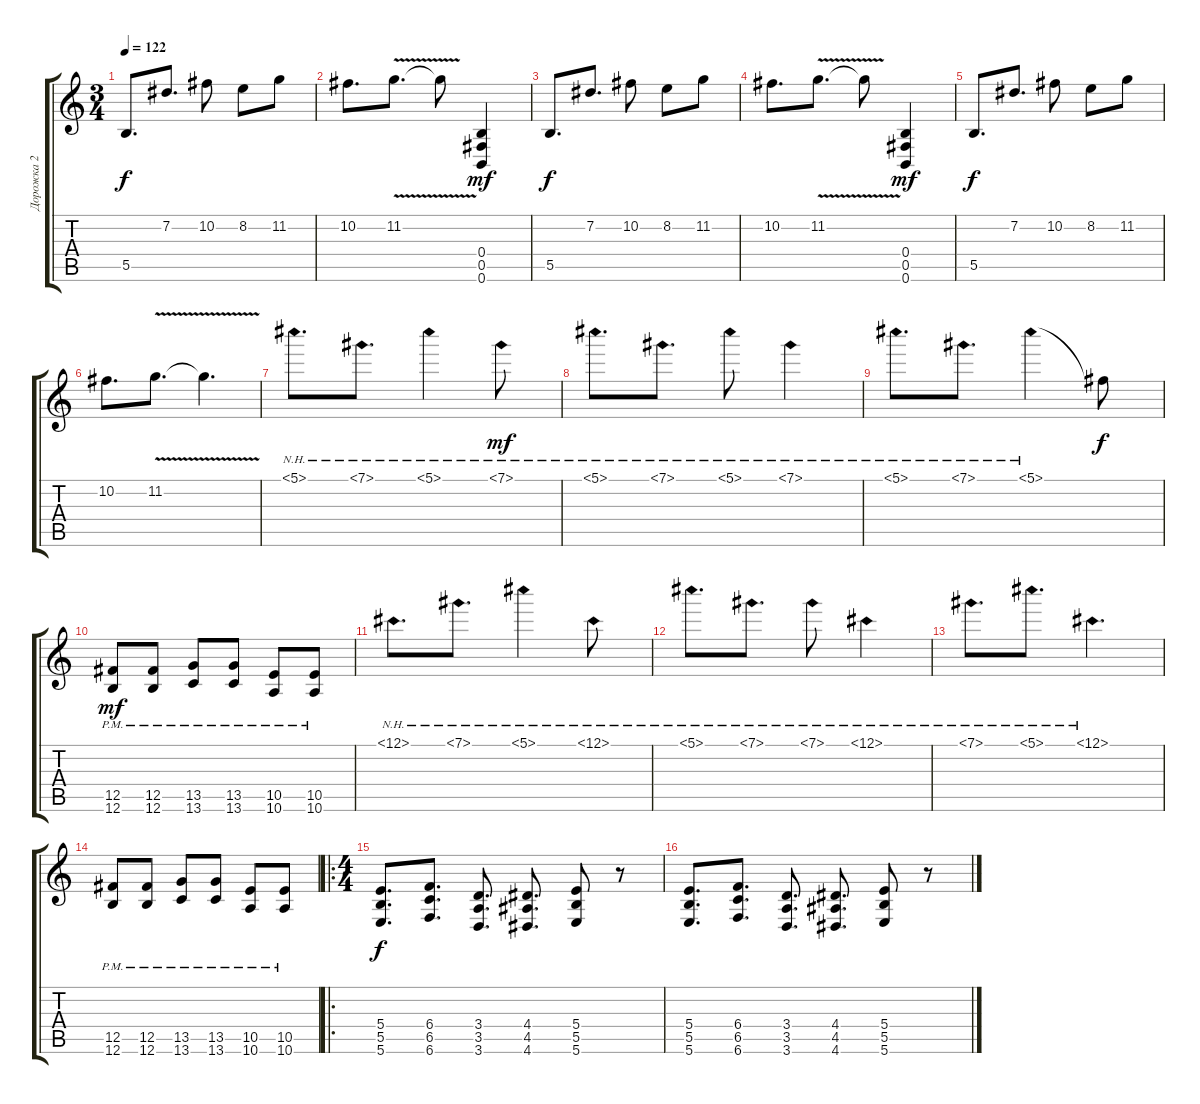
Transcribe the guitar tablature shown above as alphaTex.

\track ("Дорожка 2" "Дорожка 2") {instrument distortionguitar}
\staff {score tabs}
\tuning (Db4 Ab3 E3 B2 Gb2 B1) {hide}
\ts (3 4)
\tempo 122
\clef g2
\ks c
5.5.8{d dy f} 7.2.8{d} 10.2.8 8.2.8 11.2.8 |
10.2.8{d} 11.2{v}.8{d} 11.2{t}.8 (0.4 0.5 0.6).4{dy mf} |
5.5.8{d dy f} 7.2.8{d} 10.2.8 8.2.8 11.2.8 |
10.2.8{d} 11.2{v}.8{d} 11.2{t}.8 (0.4 0.5 0.6).4{dy mf} |
5.5.8{d dy f} 7.2.8{d} 10.2.8 8.2.8 11.2.8 |
10.2.8{d} 11.2{v}.8{d} 11.2{t}.4{d} |
5.1{nh}.8{d} 7.1{nh}.8{d} 5.1{nh}.4 7.1{nh}.8{dy mf} |
5.1{nh}.8{d} 7.1{nh}.8{d} 5.1{nh}.8 7.1{nh}.4 |
5.1{nh}.8{d} 7.1{nh}.8{d} 5.1{nh}.4 5.1{t}.8{dy f} |
(12.5{pm} 12.6{pm}).8{dy mf} (12.5{pm} 12.6{pm}).8 (13.5{pm} 13.6{pm}).8 (13.5{pm} 13.6{pm}).8 (10.5{pm} 10.6{pm}).8 (10.5{pm} 10.6{pm}).8 |
12.1{nh}.8{d} 7.1{nh}.8{d} 5.1{nh}.4 12.1{nh}.8 |
5.1{nh}.8{d} 7.1{nh}.8{d} 7.1{nh}.8 12.1{nh}.4 |
7.1{nh}.8{d} 5.1{nh}.8{d} 12.1{nh}.4{d} |
(12.5{pm} 12.6{pm}).8 (12.5{pm} 12.6{pm}).8 (13.5{pm} 13.6{pm}).8 (13.5{pm} 13.6{pm}).8 (10.5{pm} 10.6{pm}).8 (10.5{pm} 10.6{pm}).8 |
\ro
\ts (4 4)
(5.4 5.5 5.6).8{d dy f} (6.4 6.5 6.6).8{d} (3.4 3.5 3.6).8{d} (4.4 4.5 4.6).8{d} (5.4 5.5 5.6).8 r.8 |
(5.4 5.5 5.6).8{d} (6.4 6.5 6.6).8{d} (3.4 3.5 3.6).8{d} (4.4 4.5 4.6).8{d} (5.4 5.5 5.6).8 r.8
